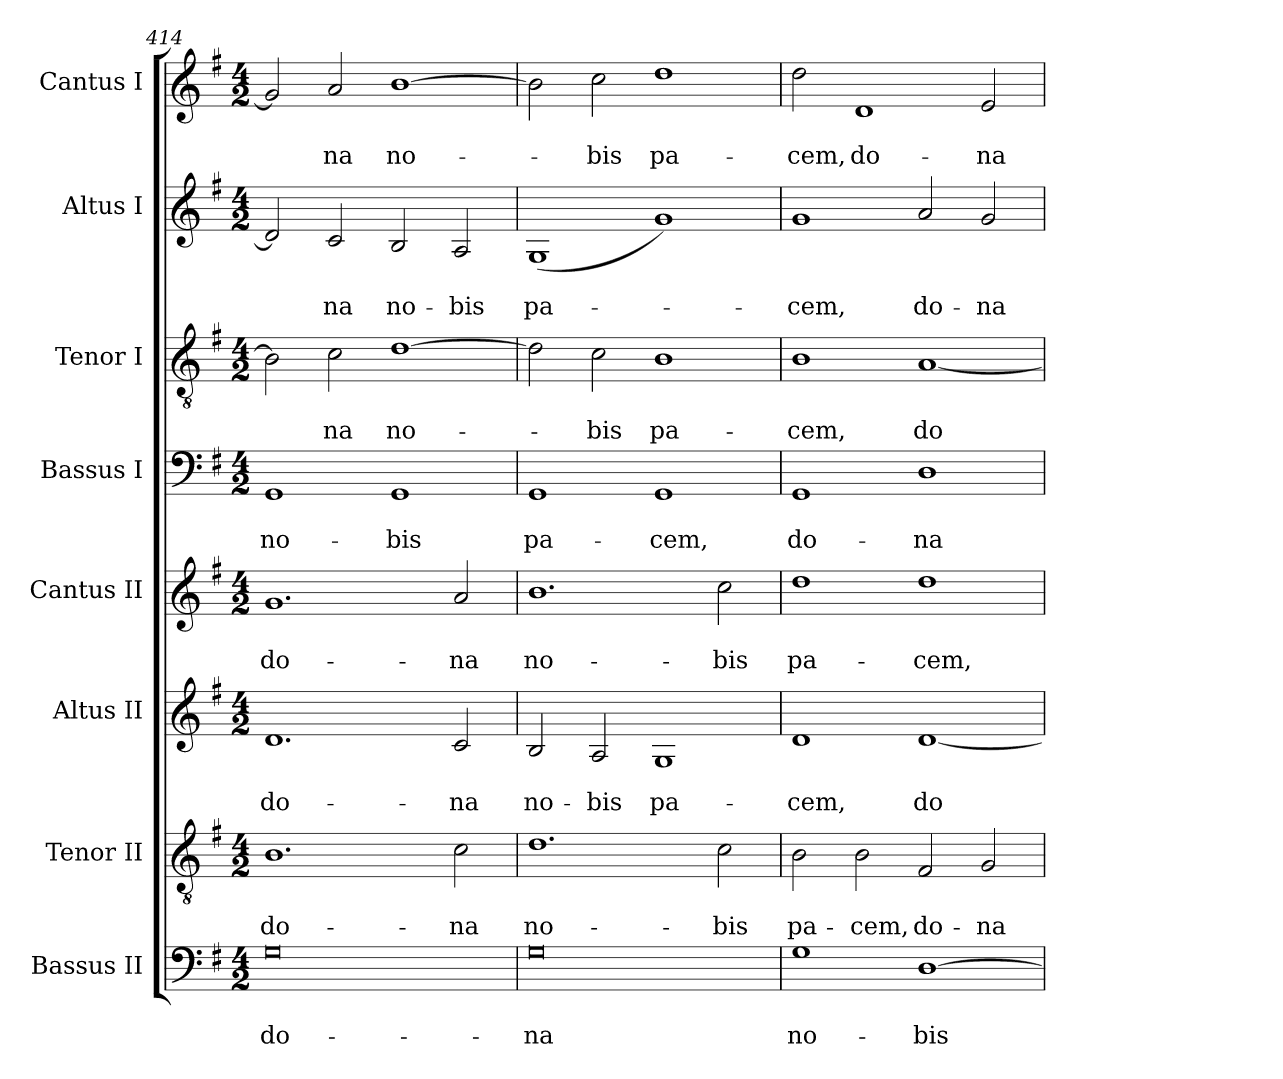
**kern	**text	**text	**kern	**text	**text	**kern	**text	**text	**kern	**text	**text	**kern	**text	**text	**kern	**text	**text	**kern	**text	**text	**kern	**text	**text
*part8	*part8	*part8	*part7	*part7	*part7	*part6	*part6	*part6	*part5	*part5	*part5	*part4	*part4	*part4	*part3	*part3	*part3	*part2	*part2	*part2	*part1	*part1	*part1
*staff8	*staff8	*staff8	*staff7	*staff7	*staff7	*staff6	*staff6	*staff6	*staff5	*staff5	*staff5	*staff4	*staff4	*staff4	*staff3	*staff3	*staff3	*staff2	*staff2	*staff2	*staff1	*staff1	*staff1
*I"Bassus II	*	*	*I"Tenor II	*	*	*I"Altus II	*	*	*I"Cantus II	*	*	*I"Bassus I	*	*	*I"Tenor I	*	*	*I"Altus I	*	*	*I"Cantus I	*	*
*I'B II	*	*	*I'T II	*	*	*I'A II	*	*	*I'C II	*	*	*I'B I	*	*	*I'T I	*	*	*I'A I	*	*	*I'C I	*	*
*clefF4	*	*	*clefGv2	*	*	*clefG2	*	*	*clefG2	*	*	*clefF4	*	*	*clefGv2	*	*	*clefG2	*	*	*clefG2	*	*
*k[f#]	*	*	*k[f#]	*	*	*k[f#]	*	*	*k[f#]	*	*	*k[f#]	*	*	*k[f#]	*	*	*k[f#]	*	*	*k[f#]	*	*
*G:	*	*	*G:	*	*	*G:	*	*	*G:	*	*	*G:	*	*	*G:	*	*	*G:	*	*	*G:	*	*
*M4/2	*	*	*M4/2	*	*	*M4/2	*	*	*M4/2	*	*	*M4/2	*	*	*M4/2	*	*	*M4/2	*	*	*M4/2	*	*
=414	=414	=414	=414	=414	=414	=414	=414	=414	=414	=414	=414	=414	=414	=414	=414	=414	=414	=414	=414	=414	=414	=414	=414
!	!	!LO:LY:b	!	!	!	!	!	!	!	!	!	!	!	!	!	!	!	!	!	!	!	!	!
!	!	!	!	!	!LO:LY:b	!	!	!	!	!	!	!	!	!	!	!	!	!	!	!	!	!	!
!	!	!	!	!	!	!	!	!LO:LY:b	!	!	!	!	!	!	!	!	!	!	!	!	!	!	!
!	!	!	!	!	!	!	!	!	!	!	!LO:LY:b	!	!	!	!	!	!	!	!	!	!	!	!
!	!	!	!	!	!	!	!	!	!	!	!	!	!	!LO:LY:b	!	!	!	!	!	!	!	!	!
0G	.	do-	1.B	.	do-	1.d	.	do-	1.g	.	do-	1GG	.	no-	2B\]	.	.	2d/]	.	.	2g/]	.	.
!	!	!	!	!	!	!	!	!	!	!	!	!	!	!	!	!	!LO:LY:b	!	!	!	!	!	!
!	!	!	!	!	!	!	!	!	!	!	!	!	!	!	!	!	!	!	!	!LO:LY:b	!	!	!
!	!	!	!	!	!	!	!	!	!	!	!	!	!	!	!	!	!	!	!	!	!	!	!LO:LY:b
.	.	.	.	.	.	.	.	.	.	.	.	.	.	.	2c\	.	-na	2c/	.	-na	2a/	.	-na
!	!	!	!	!	!	!	!	!	!	!	!	!	!	!LO:LY:b	!	!	!	!	!	!	!	!	!
!	!	!	!	!	!	!	!	!	!	!	!	!	!	!	!	!	!LO:LY:b	!	!	!	!	!	!
!	!	!	!	!	!	!	!	!	!	!	!	!	!	!	!	!	!	!	!	!LO:LY:b	!	!	!
!	!	!	!	!	!	!	!	!	!	!	!	!	!	!	!	!	!	!	!	!	!	!	!LO:LY:b
.	.	.	.	.	.	.	.	.	.	.	.	1GG	.	-bis	[1d	.	no-	2B/	.	no-	[1b	.	no-
!	!	!	!	!	!LO:LY:b	!	!	!	!	!	!	!	!	!	!	!	!	!	!	!	!	!	!
!	!	!	!	!	!	!	!	!LO:LY:b	!	!	!	!	!	!	!	!	!	!	!	!	!	!	!
!	!	!	!	!	!	!	!	!	!	!	!LO:LY:b	!	!	!	!	!	!	!	!	!	!	!	!
!	!	!	!	!	!	!	!	!	!	!	!	!	!	!	!	!	!	!	!	!LO:LY:b	!	!	!
.	.	.	2c\	.	-na	2c/	.	-na	2a/	.	-na	.	.	.	.	.	.	2A/	.	-bis	.	.	.
=415	=415	=415	=415	=415	=415	=415	=415	=415	=415	=415	=415	=415	=415	=415	=415	=415	=415	=415	=415	=415	=415	=415	=415
!	!	!LO:LY:b	!	!	!	!	!	!	!	!	!	!	!	!	!	!	!	!	!	!	!	!	!
!	!	!	!	!	!LO:LY:b	!	!	!	!	!	!	!	!	!	!	!	!	!	!	!	!	!	!
!	!	!	!	!	!	!	!	!LO:LY:b	!	!	!	!	!	!	!	!	!	!	!	!	!	!	!
!	!	!	!	!	!	!	!	!	!	!	!LO:LY:b	!	!	!	!	!	!	!	!	!	!	!	!
!	!	!	!	!	!	!	!	!	!	!	!	!	!	!LO:LY:b	!	!	!	!	!	!	!	!	!
!	!	!	!	!	!	!	!	!	!	!	!	!	!	!	!	!	!	!	!	!LO:LY:b	!	!	!
0G	.	-na	1.d	.	no-	2B/	.	no-	1.b	.	no-	1GG	.	pa-	2d\]	.	.	(<1G	.	pa-	2b\]	.	.
!	!	!	!	!	!	!	!	!LO:LY:b	!	!	!	!	!	!	!	!	!	!	!	!	!	!	!
!	!	!	!	!	!	!	!	!	!	!	!	!	!	!	!	!	!LO:LY:b	!	!	!	!	!	!
!	!	!	!	!	!	!	!	!	!	!	!	!	!	!	!	!	!	!	!	!	!	!	!LO:LY:b
.	.	.	.	.	.	2A/	.	-bis	.	.	.	.	.	.	2c\	.	-bis	.	.	.	2cc\	.	-bis
!	!	!	!	!	!	!	!	!LO:LY:b	!	!	!	!	!	!	!	!	!	!	!	!	!	!	!
!	!	!	!	!	!	!	!	!	!	!	!	!	!	!LO:LY:b	!	!	!	!	!	!	!	!	!
!	!	!	!	!	!	!	!	!	!	!	!	!	!	!	!	!	!LO:LY:b	!	!	!	!	!	!
!	!	!	!	!	!	!	!	!	!	!	!	!	!	!	!	!	!	!	!	!	!	!	!LO:LY:b
.	.	.	.	.	.	1G	.	pa-	.	.	.	1GG	.	-cem,	1B	.	pa-	1g)	.	.	1dd	.	pa-
!	!	!	!	!	!LO:LY:b	!	!	!	!	!	!	!	!	!	!	!	!	!	!	!	!	!	!
!	!	!	!	!	!	!	!	!	!	!	!LO:LY:b	!	!	!	!	!	!	!	!	!	!	!	!
.	.	.	2c\	.	-bis	.	.	.	2cc\	.	-bis	.	.	.	.	.	.	.	.	.	.	.	.
=416	=416	=416	=416	=416	=416	=416	=416	=416	=416	=416	=416	=416	=416	=416	=416	=416	=416	=416	=416	=416	=416	=416	=416
!	!	!LO:LY:b	!	!	!	!	!	!	!	!	!	!	!	!	!	!	!	!	!	!	!	!	!
!	!	!	!	!	!LO:LY:b	!	!	!	!	!	!	!	!	!	!	!	!	!	!	!	!	!	!
!	!	!	!	!	!	!	!	!LO:LY:b	!	!	!	!	!	!	!	!	!	!	!	!	!	!	!
!	!	!	!	!	!	!	!	!	!	!	!LO:LY:b	!	!	!	!	!	!	!	!	!	!	!	!
!	!	!	!	!	!	!	!	!	!	!	!	!	!	!LO:LY:b	!	!	!	!	!	!	!	!	!
!	!	!	!	!	!	!	!	!	!	!	!	!	!	!	!	!	!LO:LY:b	!	!	!	!	!	!
!	!	!	!	!	!	!	!	!	!	!	!	!	!	!	!	!	!	!	!	!LO:LY:b	!	!	!
!	!	!	!	!	!	!	!	!	!	!	!	!	!	!	!	!	!	!	!	!	!	!	!LO:LY:b
1G	.	no-	2B\	.	pa-	1d	.	-cem,	1dd	.	pa-	1GG	.	do-	1B	.	-cem,	1g	.	-cem,	2dd\	.	-cem,
!	!	!	!	!	!LO:LY:b	!	!	!	!	!	!	!	!	!	!	!	!	!	!	!	!	!	!
!	!	!	!	!	!	!	!	!	!	!	!	!	!	!	!	!	!	!	!	!	!	!	!LO:LY:b
.	.	.	2B\	.	-cem,	.	.	.	.	.	.	.	.	.	.	.	.	.	.	.	1d	.	do-
!	!	!LO:LY:b	!	!	!	!	!	!	!	!	!	!	!	!	!	!	!	!	!	!	!	!	!
!	!	!	!	!	!LO:LY:b	!	!	!	!	!	!	!	!	!	!	!	!	!	!	!	!	!	!
!	!	!	!	!	!	!	!	!LO:LY:b	!	!	!	!	!	!	!	!	!	!	!	!	!	!	!
!	!	!	!	!	!	!	!	!	!	!	!LO:LY:b	!	!	!	!	!	!	!	!	!	!	!	!
!	!	!	!	!	!	!	!	!	!	!	!	!	!	!LO:LY:b	!	!	!	!	!	!	!	!	!
!	!	!	!	!	!	!	!	!	!	!	!	!	!	!	!	!	!LO:LY:b	!	!	!	!	!	!
!	!	!	!	!	!	!	!	!	!	!	!	!	!	!	!	!	!	!	!	!LO:LY:b	!	!	!
[1D	.	-bis	2F#/	.	do-	[1d	.	do-	1dd	.	-cem,	1D	.	-na	[1A	.	do-	2a/	.	do-	.	.	.
!	!	!	!	!	!LO:LY:b	!	!	!	!	!	!	!	!	!	!	!	!	!	!	!	!	!	!
!	!	!	!	!	!	!	!	!	!	!	!	!	!	!	!	!	!	!	!	!LO:LY:b	!	!	!
!	!	!	!	!	!	!	!	!	!	!	!	!	!	!	!	!	!	!	!	!	!	!	!LO:LY:b
.	.	.	2G/	.	-na	.	.	.	.	.	.	.	.	.	.	.	.	2g/	.	-na	2e/	.	-na
=	=	=	=	=	=	=	=	=	=	=	=	=	=	=	=	=	=	=	=	=	=	=	=
*-	*-	*-	*-	*-	*-	*-	*-	*-	*-	*-	*-	*-	*-	*-	*-	*-	*-	*-	*-	*-	*-	*-	*-
